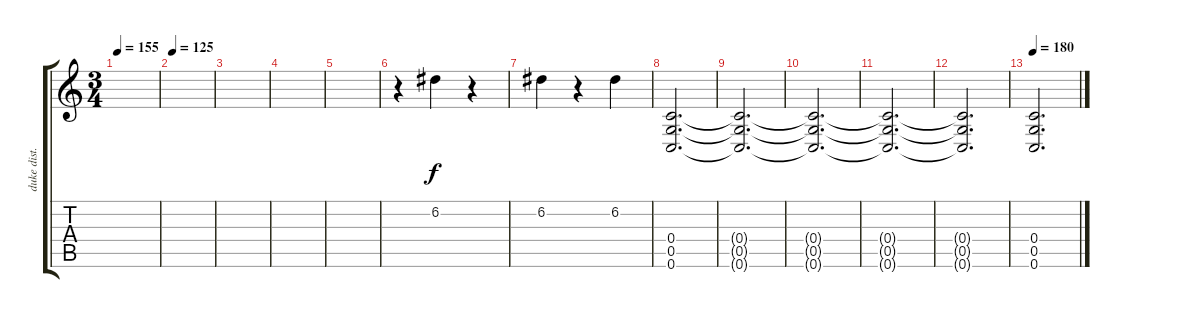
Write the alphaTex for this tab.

\track ("duke dist." "duke dist.") {instrument overdrivenguitar}
\staff {score tabs}
\tuning (D4 A3 F3 C3 G2 C2) {hide}
\ts (3 4)
\tempo 155
\clef g2
\ks c
|
\tempo 125
|
|
|
|
r.4 6.2.4 r.4 |
6.2.4 r.4 6.2.4 |
(0.4 0.5 0.6).2{d} |
(0.4{t} 0.5{t} 0.6{t}).2{d} |
(0.4{t} 0.5{t} 0.6{t}).2{d} |
(0.4{t} 0.5{t} 0.6{t}).2{d} |
(0.4{t} 0.5{t} 0.6{t}).2{d} |
\tempo 180
(0.4 0.5 0.6).2{d}
